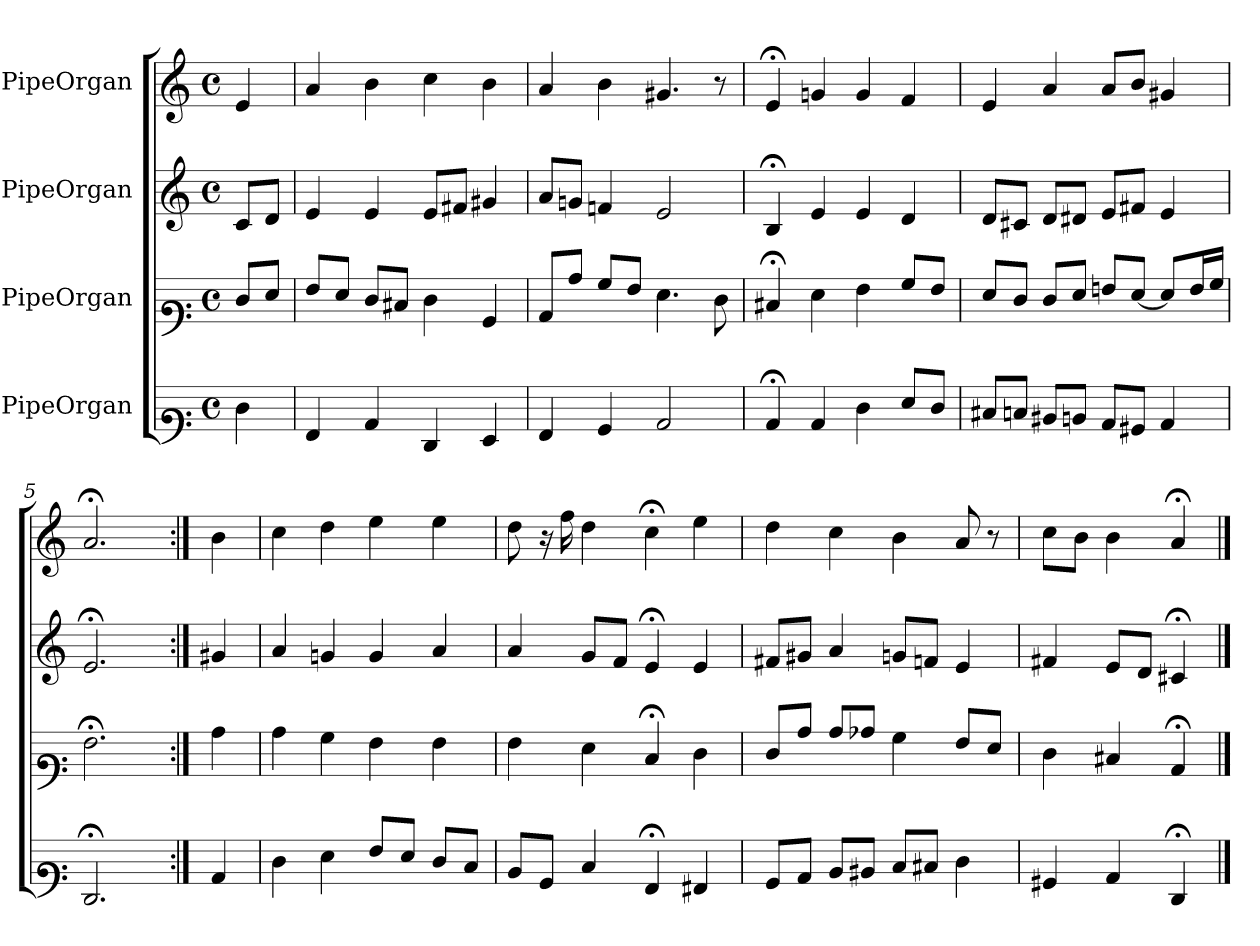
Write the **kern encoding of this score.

**kern	**kern	**kern	**kern
*part4	*part3	*part2	*part1
*staff4	*staff3	*staff2	*staff1
*I"PipeOrgan	*I"PipeOrgan	*I"PipeOrgan	*I"PipeOrgan
*clefF2	*clefF2	*clefG2	*clefG2
*k[]	*k[]	*k[]	*k[]
*a:	*a:	*a:	*a:
*M4/4	*M4/4	*M4/4	*M4/4
*met(c)	*met(c)	*met(c)	*met(c)
*MM60	*MM60	*MM60	*MM60
=	=	=	=
4A	8A/L	8c/L	4e
.	8B/J	8d/J	.
=1	=1	=1	=1
4C	8c/L	4e	4a
.	8B/J	.	.
4E	8A/L	4e	4b
.	8G#X/J	.	.
4AA	4A	8e/L	4cc
.	.	8f#X/J	.
4BB	4D	4g#X	4b
=2	=2	=2	=2
4C	8E/L	8a/L	4a
.	8e/J	8gn/J	.
4D	8d/L	4fn	4b
.	8c/J	.	.
2E	4.B	2e	4.g#X
.	8A	.	8r
=3	=3	=3	=3
4E;<	4G#X;<	4B;<	4e;<
4E	4B	4e	4gn
4A	4c	4e	4g
8B/L	8d/L	4d	4f
8A/J	8c/J	.	.
=4	=4	=4	=4
8G#X/L	8B/L	8d/L	4e
8Gn/J	8A/J	8c#X/J	.
8F#X/L	8A/L	8d/L	4a
8Fn/J	8B/J	8d#X/J	.
8E/L	8cn/L	8e/L	8a/L
8D#X/J	[8B/J	8f#X/J	8b/J
4E	8B/L]	4e	4g#X
.	16c/L	.	.
.	16d/JJ	.	.
=5	=5	=5	=5
2.AA;<	2.c;<	2.e;<	2.a;<
=:|!	=:|!	=:|!	=:|!
4E	4e	4g#X	4b
=6	=6	=6	=6
4A	4e	4a	4cc
4B	4d	4gn	4dd
8c/L	4c	4g	4ee
8B/J	.	.	.
8A/L	4c	4a	4ee
8G/J	.	.	.
=7	=7	=7	=7
8F/L	4c	4a	8dd
8D/J	.	.	16r
.	.	.	16ff
4G	4B	8g/L	4dd
.	.	8f/J	.
4C;<	4G;<	4e;<	4cc;<
4C#X	4A	4e	4ee
=8	=8	=8	=8
8D/L	8A/L	8f#X/L	4dd
8E/J	8e/J	8g#X/J	.
8F/L	8e/L	4a	4cc
8F#X/J	8e-X/J	.	.
8G/L	4d	8gn/L	4b
8G#X/J	.	8fn/J	.
4A	8c/L	4e	8a
.	8B/J	.	8r
=9	=9	=9	=9
4D#X	4A	4f#X	8cc\L
.	.	.	8b\J
4E	4G#X	8e/L	4b
.	.	8d/J	.
4AA;<	4E;<	4c#X;<	4a;<
==	==	==	==
*-	*-	*-	*-
